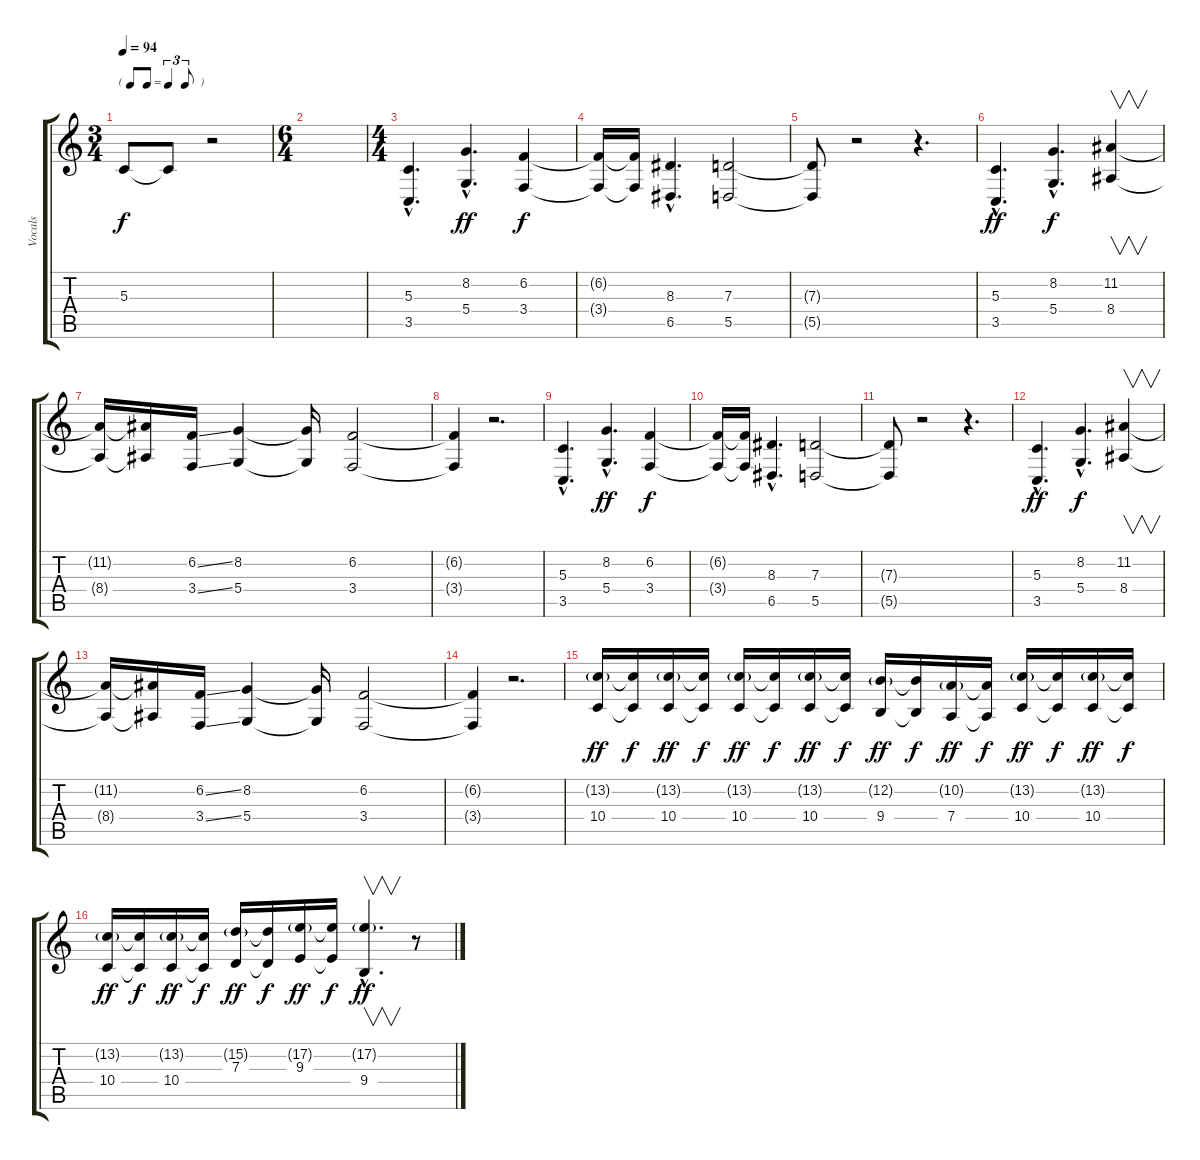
\track ("Vocals" "Vocals") {instrument voiceoohs}
\staff {score tabs}
\tuning (E4 B3 G3 D3 A2 E2) {hide}
\ts (3 4)
\tf triplet8th
\tempo 94
\clef g2
\ks c
5.3{t}.8{dy f} 5.3{t}.8 r.2 |
\ts (6 4)
|
\ts (4 4)
(5.3{hac} 3.5{hac}).4{d} (8.2{hac} 5.4{hac}).4{d dy ff} (6.2 3.4).4{dy f} |
(6.2{t} 3.4{t}).16 (6.2{t} 3.4{t}).16 (8.3{hac} 6.5{hac}).4{d} (7.3 5.5).2 |
(7.3{t} 5.5{t}).8 r.2 r.4{d} |
(5.3{hac} 3.5{hac}).4{d dy ff} (8.2{hac} 5.4{hac}).4{d dy f} (11.2 8.4).4{v} |
(11.2{t} 8.4{t}).16 (11.2{t} 8.4{t}).16 (6.2{ss} 3.4{ss}).16 (8.2 5.4).4 (8.2{t} 5.4{t}).16 (6.2 3.4).2 |
(6.2{t} 3.4{t}).4 r.2{d} |
(5.3{hac} 3.5{hac}).4{d} (8.2{hac} 5.4{hac}).4{d dy ff} (6.2 3.4).4{dy f} |
(6.2{t} 3.4{t}).16 (6.2{t} 3.4{t}).16 (8.3{hac} 6.5{hac}).4{d} (7.3 5.5).2 |
(7.3{t} 5.5{t}).8 r.2 r.4{d} |
(5.3{hac} 3.5{hac}).4{d dy ff} (8.2{hac} 5.4{hac}).4{d dy f} (11.2 8.4).4{v} |
(11.2{t} 8.4{t}).16 (11.2{t} 8.4{t}).16 (6.2{ss} 3.4{ss}).16 (8.2 5.4).4 (8.2{t} 5.4{t}).16 (6.2 3.4).2 |
(6.2{t} 3.4{t}).4 r.2{d} |
(13.2{g} 10.4).16{dy ff} (13.2{t} 10.4{t}).16{dy f} (13.2{g} 10.4).16{dy ff} (13.2{t} 10.4{t}).16{dy f} (13.2{g} 10.4).16{dy ff} (13.2{t} 10.4{t}).16{dy f} (13.2{g} 10.4).16{dy ff} (13.2{t} 10.4{t}).16{dy f} (12.2{g} 9.4).16{dy ff} (12.2{t} 9.4{t}).16{dy f} (10.2{g} 7.4).16{dy ff} (10.2{t} 7.4{t}).16{dy f} (13.2{g} 10.4).16{dy ff} (13.2{t} 10.4{t}).16{dy f} (13.2{g} 10.4).16{dy ff} (13.2{t} 10.4{t}).16{dy f} |
(13.2{g} 10.4).16{dy ff} (13.2{t} 10.4{t}).16{dy f} (13.2{g} 10.4).16{dy ff} (13.2{t} 10.4{t}).16{dy f} (15.2{g} 7.3).16{dy ff} (15.2{t} 7.3{t}).16{dy f} (17.2{g} 9.3).16{dy ff} (17.2{t} 9.3{t}).16{dy f} (17.2{g hac} 9.4{hac}).4{v d dy ff} r.8
